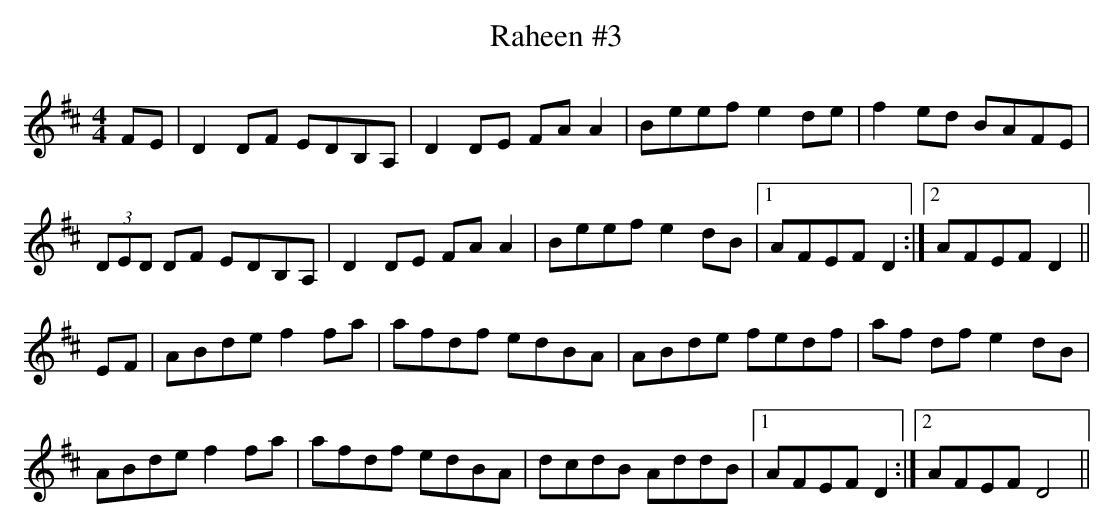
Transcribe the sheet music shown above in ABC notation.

X:1
T: Raheen #3
M: 4/4
L: 1/8
K: D
FE|D2 DF EDB,A,|D2 DE FA A2|Beef e2 de|f2 ed BAFE |
(3DED DF EDB,A,|D2 DE FA A2|Beef e2 dB|1 AFEF D2 :|2\
AFEF D2 ||
EF|ABde f2 fa|afdf edBA|ABde fedf|af df e2 dB|
ABde f2 fa|afdf edBA|dcdB AddB|1 AFEF D2 :|2\
AFEF D4 ||
